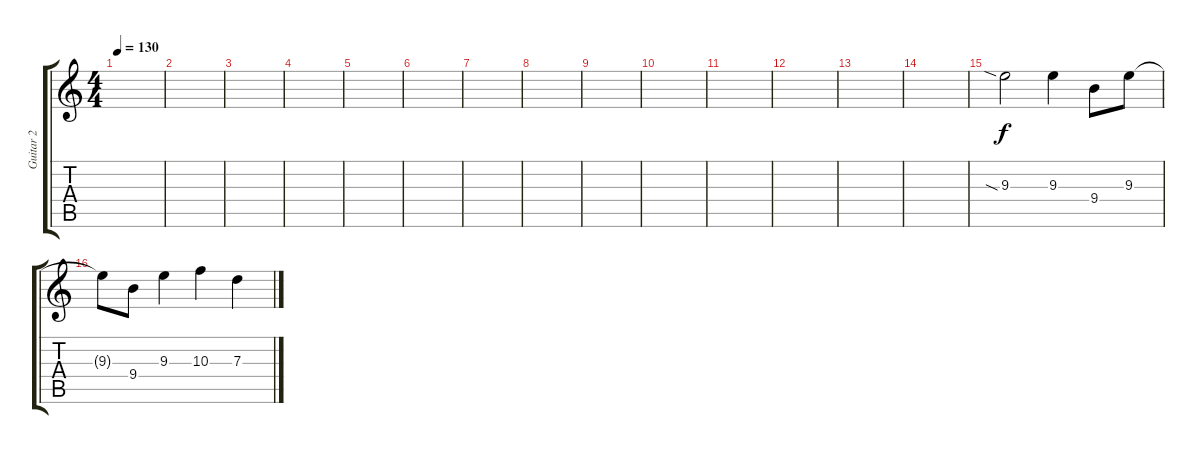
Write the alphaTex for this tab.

\track ("Guitar 2" "Guitar 2") {instrument distortionguitar}
\staff {score tabs}
\tuning (E4 B3 G3 D3 A2 E2) {hide}
\ts (4 4)
\tempo 130
\clef g2
\ks c
|
|
|
|
|
|
|
|
|
|
|
|
|
|
9.3{sia}.2 9.3.4 9.4.8 9.3.8 |
9.3{t}.8 9.4.8 9.3.4 10.3.4 7.3.4
